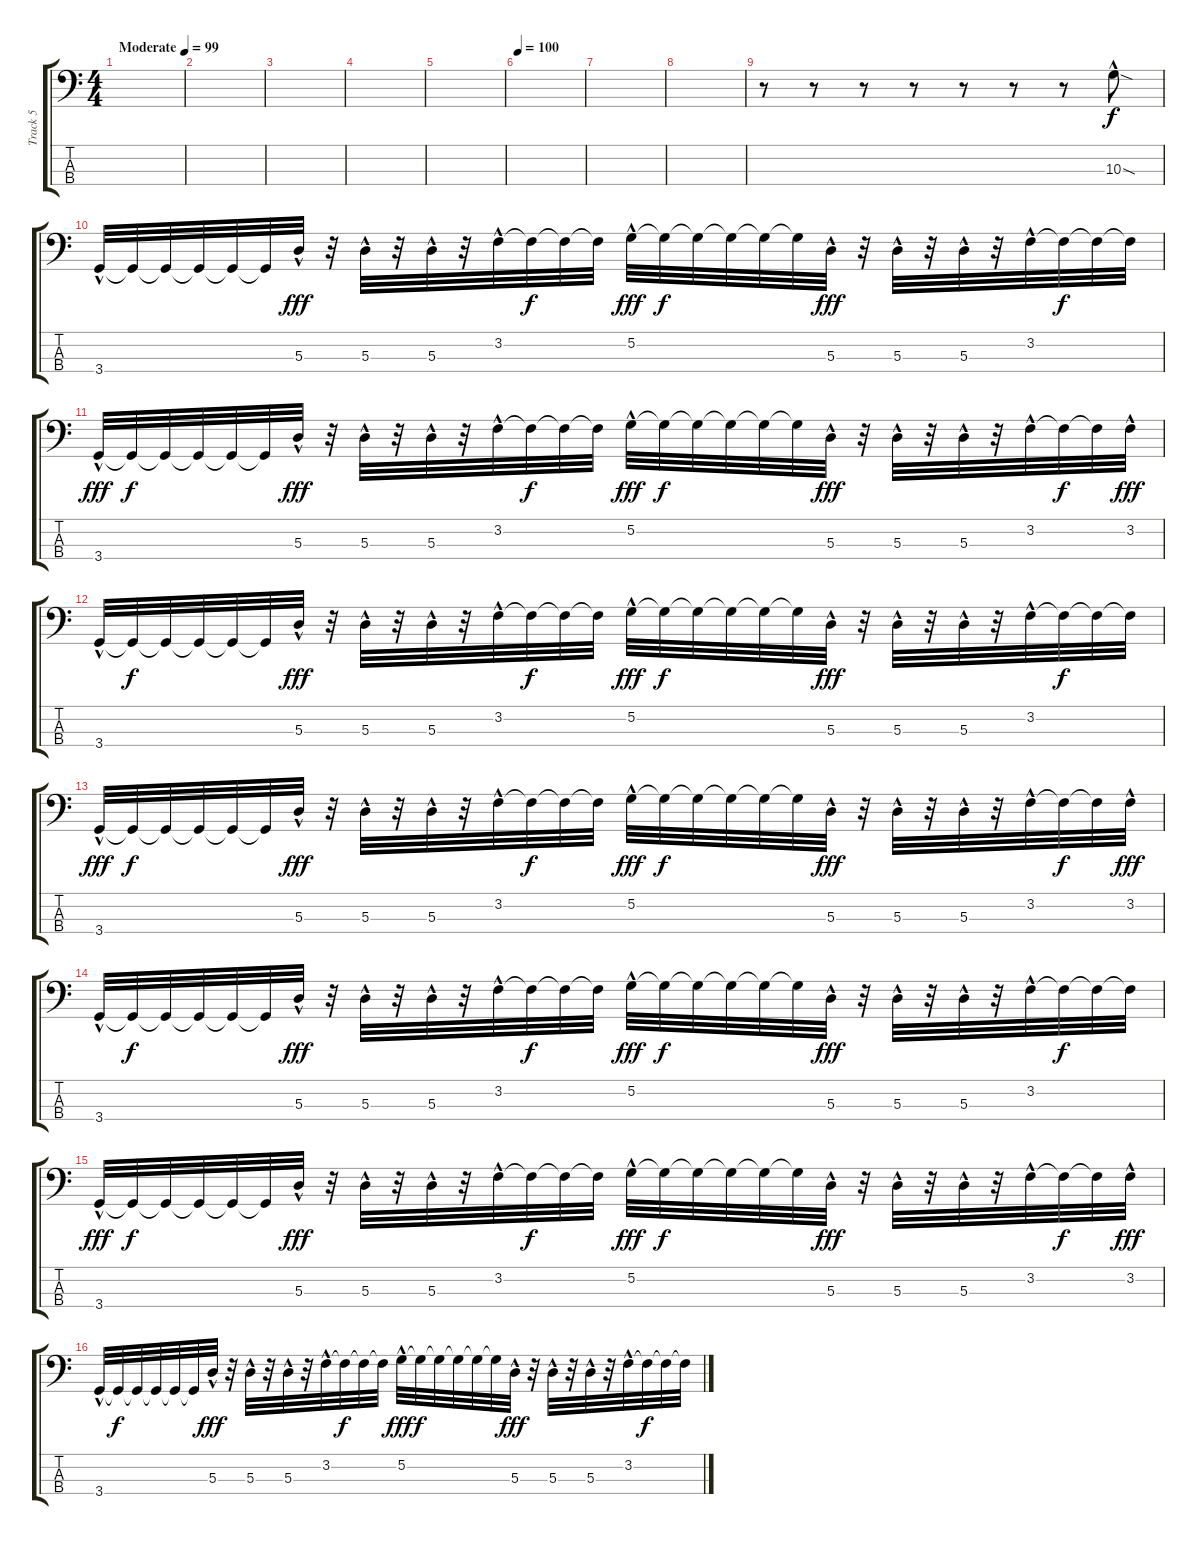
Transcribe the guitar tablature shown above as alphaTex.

\track ("Track 5" "Track 5") {instrument slapbass1}
\staff {score tabs}
\tuning (G2 D2 A1 E1) {hide}
\ts (4 4)
\tempo (99 "Moderate")
\clef f4
\ks c
|
|
|
|
|
\tempo 100
|
|
|
r.8 r.8 r.8 r.8 r.8 r.8 r.8 10.3{sod hac}.8 |
3.4{hac}.32 3.4{t}.32{dy f} 3.4{t}.32 3.4{t}.32 3.4{t}.32 3.4{t}.32 5.3{hac}.32{dy fff} r.32 5.3{hac}.32 r.32 5.3{hac}.32 r.32 3.2{hac}.32 3.2{t}.32{dy f} 3.2{t}.32 3.2{t}.32 5.2{hac}.32{dy fff} 5.2{t}.32{dy f} 5.2{t}.32 5.2{t}.32 5.2{t}.32 5.2{t}.32 5.3{hac}.32{dy fff} r.32 5.3{hac}.32 r.32 5.3{hac}.32 r.32 3.2{hac}.32 3.2{t}.32{dy f} 3.2{t}.32 3.2{t}.32 |
3.4{hac}.32{dy fff} 3.4{t}.32{dy f} 3.4{t}.32 3.4{t}.32 3.4{t}.32 3.4{t}.32 5.3{hac}.32{dy fff} r.32 5.3{hac}.32 r.32 5.3{hac}.32 r.32 3.2{hac}.32 3.2{t}.32{dy f} 3.2{t}.32 3.2{t}.32 5.2{hac}.32{dy fff} 5.2{t}.32{dy f} 5.2{t}.32 5.2{t}.32 5.2{t}.32 5.2{t}.32 5.3{hac}.32{dy fff} r.32 5.3{hac}.32 r.32 5.3{hac}.32 r.32 3.2{hac}.32 3.2{t}.32{dy f} 3.2{t}.32 3.2{hac}.32{dy fff} |
3.4{hac}.32 3.4{t}.32{dy f} 3.4{t}.32 3.4{t}.32 3.4{t}.32 3.4{t}.32 5.3{hac}.32{dy fff} r.32 5.3{hac}.32 r.32 5.3{hac}.32 r.32 3.2{hac}.32 3.2{t}.32{dy f} 3.2{t}.32 3.2{t}.32 5.2{hac}.32{dy fff} 5.2{t}.32{dy f} 5.2{t}.32 5.2{t}.32 5.2{t}.32 5.2{t}.32 5.3{hac}.32{dy fff} r.32 5.3{hac}.32 r.32 5.3{hac}.32 r.32 3.2{hac}.32 3.2{t}.32{dy f} 3.2{t}.32 3.2{t}.32 |
3.4{hac}.32{dy fff} 3.4{t}.32{dy f} 3.4{t}.32 3.4{t}.32 3.4{t}.32 3.4{t}.32 5.3{hac}.32{dy fff} r.32 5.3{hac}.32 r.32 5.3{hac}.32 r.32 3.2{hac}.32 3.2{t}.32{dy f} 3.2{t}.32 3.2{t}.32 5.2{hac}.32{dy fff} 5.2{t}.32{dy f} 5.2{t}.32 5.2{t}.32 5.2{t}.32 5.2{t}.32 5.3{hac}.32{dy fff} r.32 5.3{hac}.32 r.32 5.3{hac}.32 r.32 3.2{hac}.32 3.2{t}.32{dy f} 3.2{t}.32 3.2{hac}.32{dy fff} |
3.4{hac}.32 3.4{t}.32{dy f} 3.4{t}.32 3.4{t}.32 3.4{t}.32 3.4{t}.32 5.3{hac}.32{dy fff} r.32 5.3{hac}.32 r.32 5.3{hac}.32 r.32 3.2{hac}.32 3.2{t}.32{dy f} 3.2{t}.32 3.2{t}.32 5.2{hac}.32{dy fff} 5.2{t}.32{dy f} 5.2{t}.32 5.2{t}.32 5.2{t}.32 5.2{t}.32 5.3{hac}.32{dy fff} r.32 5.3{hac}.32 r.32 5.3{hac}.32 r.32 3.2{hac}.32 3.2{t}.32{dy f} 3.2{t}.32 3.2{t}.32 |
3.4{hac}.32{dy fff} 3.4{t}.32{dy f} 3.4{t}.32 3.4{t}.32 3.4{t}.32 3.4{t}.32 5.3{hac}.32{dy fff} r.32 5.3{hac}.32 r.32 5.3{hac}.32 r.32 3.2{hac}.32 3.2{t}.32{dy f} 3.2{t}.32 3.2{t}.32 5.2{hac}.32{dy fff} 5.2{t}.32{dy f} 5.2{t}.32 5.2{t}.32 5.2{t}.32 5.2{t}.32 5.3{hac}.32{dy fff} r.32 5.3{hac}.32 r.32 5.3{hac}.32 r.32 3.2{hac}.32 3.2{t}.32{dy f} 3.2{t}.32 3.2{hac}.32{dy fff} |
3.4{hac}.32 3.4{t}.32{dy f} 3.4{t}.32 3.4{t}.32 3.4{t}.32 3.4{t}.32 5.3{hac}.32{dy fff} r.32 5.3{hac}.32 r.32 5.3{hac}.32 r.32 3.2{hac}.32 3.2{t}.32{dy f} 3.2{t}.32 3.2{t}.32 5.2{hac}.32{dy fff} 5.2{t}.32{dy f} 5.2{t}.32 5.2{t}.32 5.2{t}.32 5.2{t}.32 5.3{hac}.32{dy fff} r.32 5.3{hac}.32 r.32 5.3{hac}.32 r.32 3.2{hac}.32 3.2{t}.32{dy f} 3.2{t}.32 3.2{t}.32
